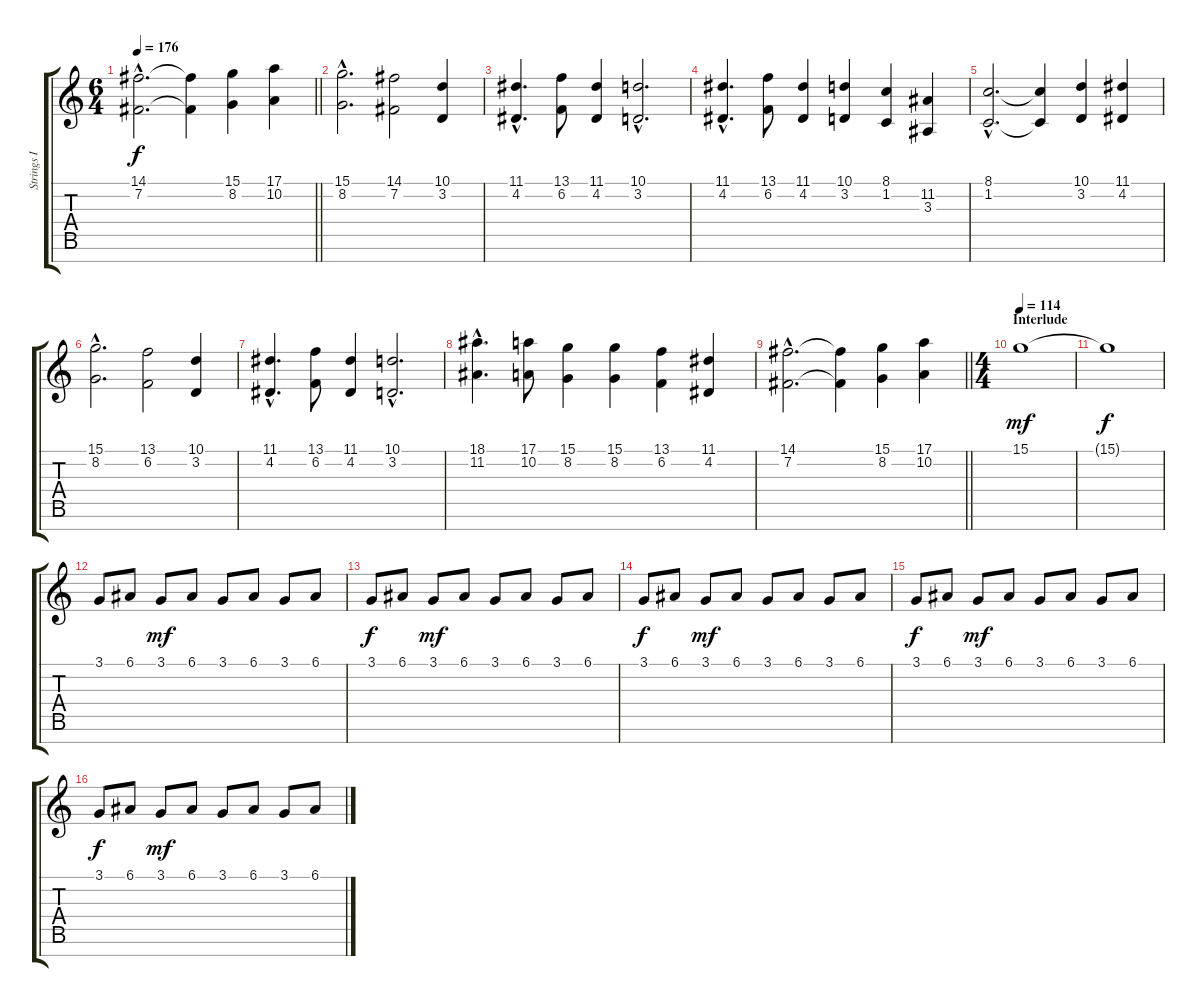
\track ("Strings I" "Strings I") {instrument stringensemble1}
\staff {score tabs}
\tuning (E4 B3 G3 D3 A2 E2 B1) {hide}
\ts (6 4)
\tempo 176
\clef g2
\barLineRight lightlight
\ks c
(14.1{hac} 7.2{hac}).2{d dy f} (14.1{t} 7.2{t}).4 (15.1 8.2).4 (17.1 10.2).4 |
(15.1{hac} 8.2{hac}).2{d} (14.1 7.2).2 (10.1 3.2).4 |
(11.1{hac} 4.2{hac}).4{d} (13.1 6.2).8 (11.1 4.2).4 (10.1{hac} 3.2{hac}).2{d} |
(11.1{hac} 4.2{hac}).4{d} (13.1 6.2).8 (11.1 4.2).4 (10.1 3.2).4 (8.1 1.2).4 (11.2 3.3).4 |
(8.1{hac} 1.2{hac}).2{d} (8.1{t} 1.2{t}).4 (10.1 3.2).4 (11.1 4.2).4 |
(15.1{hac} 8.2{hac}).2{d} (13.1 6.2).2 (10.1 3.2).4 |
(11.1{hac} 4.2{hac}).4{d} (13.1 6.2).8 (11.1 4.2).4 (10.1{hac} 3.2{hac}).2{d} |
(18.1{hac} 11.2{hac}).4{d} (17.1 10.2).8 (15.1 8.2).4 (15.1 8.2).4 (13.1 6.2).4 (11.1 4.2).4 |
\barLineRight lightlight
(14.1{hac} 7.2{hac}).2{d} (14.1{t} 7.2{t}).4 (15.1 8.2).4 (17.1 10.2).4 |
\ts (4 4)
\section ("" "Interlude")
\tempo 114
15.1.1{dy mf} |
15.1{t}.1{dy f} |
3.1.8 6.1.8 3.1.8{dy mf} 6.1.8 3.1.8 6.1.8 3.1.8 6.1.8 |
3.1.8{dy f} 6.1.8 3.1.8{dy mf} 6.1.8 3.1.8 6.1.8 3.1.8 6.1.8 |
3.1.8{dy f} 6.1.8 3.1.8{dy mf} 6.1.8 3.1.8 6.1.8 3.1.8 6.1.8 |
3.1.8{dy f} 6.1.8 3.1.8{dy mf} 6.1.8 3.1.8 6.1.8 3.1.8 6.1.8 |
3.1.8{dy f} 6.1.8 3.1.8{dy mf} 6.1.8 3.1.8 6.1.8 3.1.8 6.1.8
